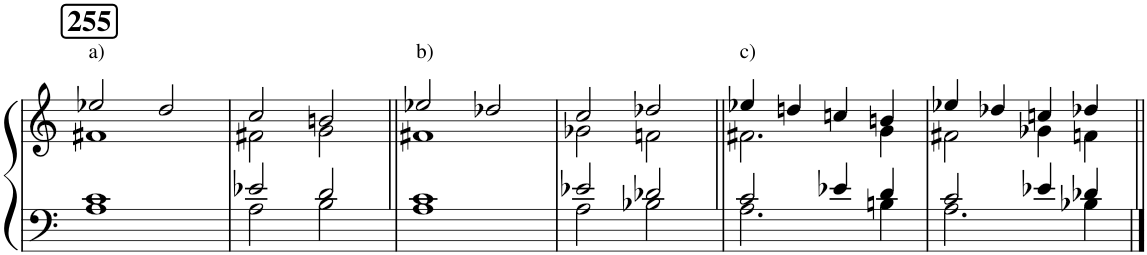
**kern	**kern
*part1	*part1
*staff2	*staff1
*I"Piano	*
*I'Pno.	*
*clefF4	*clefG2
*k[]	*k[]
*M2/2	*M2/2
!!LO:REH:place=s1:a:B:cj:fs=14:t=255
=1	=1
*^	*^
*	*^	*	*
!	!	!	!LO:TX:a:t=a)	!
1ryy	1c	1A	2ee-X/	1f#X
.	.	.	2dd/	.
=2	=2	=2	=2	=2
1ryy	2e-X/	2A\	2cc/	2f#X\
.	2d/	2B\	2bn/	2g\
=3||	=3||	=3||	=3||	=3||
!	!	!	!LO:TX:a:t=b)	!
1ryy	1c	1A	2ee-X/	1f#X
.	.	.	2dd-X/	.
=4	=4	=4	=4	=4
1ryy	2e-X/	2A\	2cc/	2g-X\
.	2d-X/	2B-X\	2dd-X/	2fn\
=5||	=5||	=5||	=5||	=5||
!	!	!	!LO:TX:a:t=c)	!
1ryy	2c/	2.A\	4ee-X/	2.f#X\
.	.	.	4ddn/	.
.	4e-X/	.	4ccn/	.
.	4d/	4Bn\	4bn/	4g\
=6	=6	=6	=6	=6
1ryy	2c/	2.A\	4ee-X/	2f#X\
.	.	.	4dd-X/	.
.	4e-X/	.	4ccn/	4g-X\
.	4d-X/	4B-X\	4dd-X/	4fn\
*v	*v	*v	*	*
*	*v	*v
=||	=||
*-	*-
